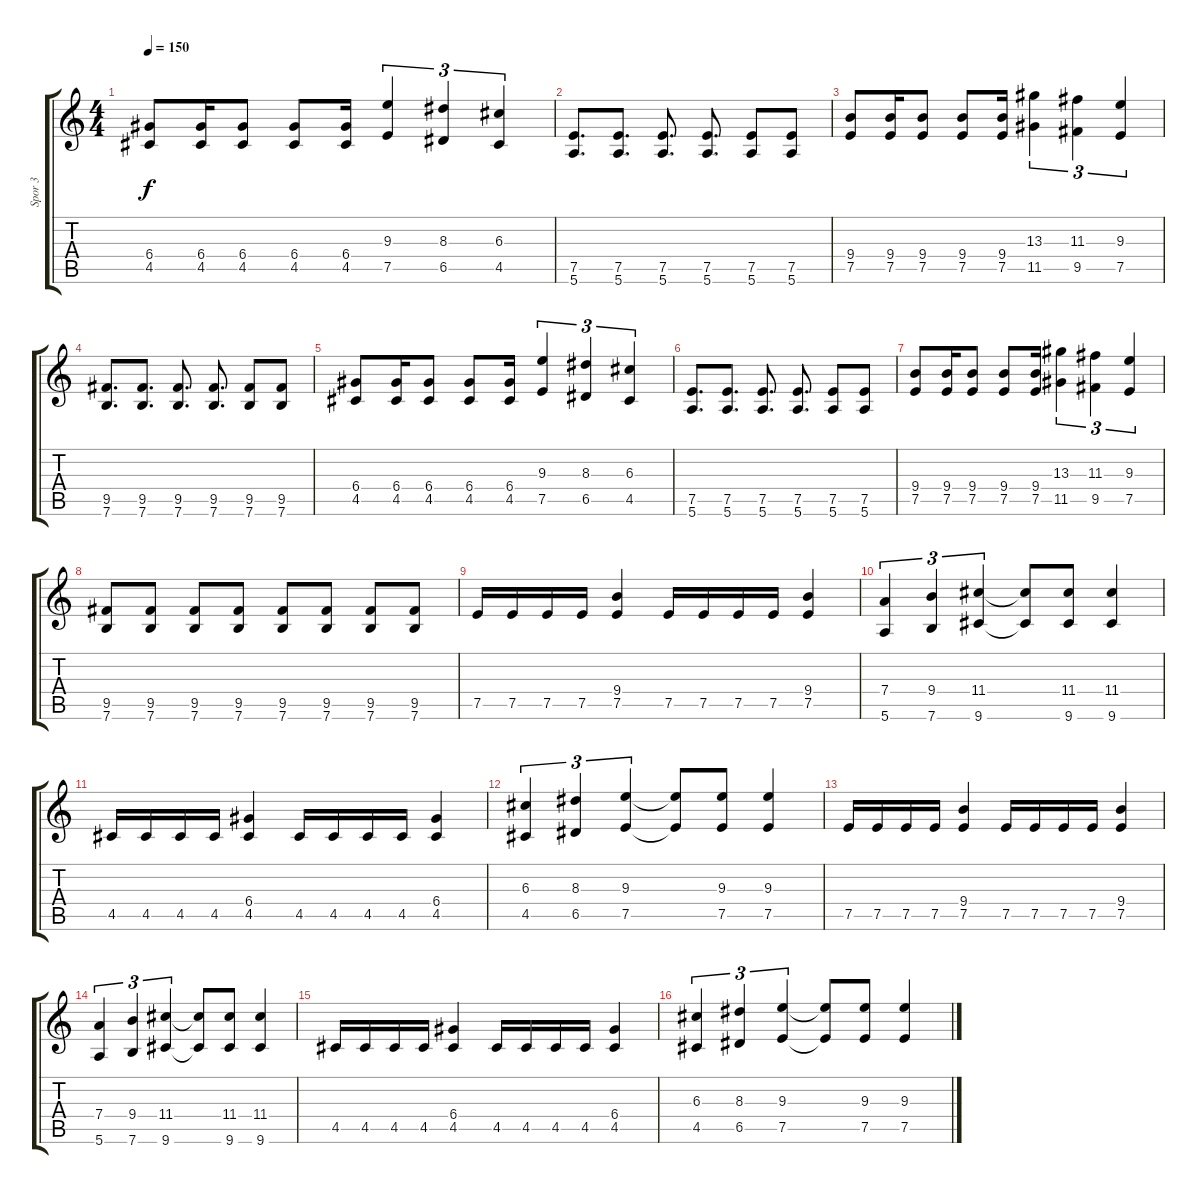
\track ("Spor 3" "Spor 3") {instrument distortionguitar}
\staff {score tabs}
\tuning (E4 B3 G3 D3 A2 E2) {hide}
\ts (4 4)
\tempo 150
\clef g2
\ks c
(6.4 4.5).8{dy f} (6.4 4.5).16 (6.4 4.5).8 (6.4 4.5).8 (6.4 4.5).16 (9.3 7.5).4{tu (3 2)} (8.3 6.5).4{tu (3 2)} (6.3 4.5).4{tu (3 2)} |
(7.5 5.6).8{d} (7.5 5.6).8{d} (7.5 5.6).8{d} (7.5 5.6).8{d} (7.5 5.6).8 (7.5 5.6).8 |
(9.4 7.5).8 (9.4 7.5).16 (9.4 7.5).8 (9.4 7.5).8 (9.4 7.5).16 (13.3 11.5).4{tu (3 2)} (11.3 9.5).4{tu (3 2)} (9.3 7.5).4{tu (3 2)} |
(9.5 7.6).8{d} (9.5 7.6).8{d} (9.5 7.6).8{d} (9.5 7.6).8{d} (9.5 7.6).8 (9.5 7.6).8 |
(6.4 4.5).8 (6.4 4.5).16 (6.4 4.5).8 (6.4 4.5).8 (6.4 4.5).16 (9.3 7.5).4{tu (3 2)} (8.3 6.5).4{tu (3 2)} (6.3 4.5).4{tu (3 2)} |
(7.5 5.6).8{d} (7.5 5.6).8{d} (7.5 5.6).8{d} (7.5 5.6).8{d} (7.5 5.6).8 (7.5 5.6).8 |
(9.4 7.5).8 (9.4 7.5).16 (9.4 7.5).8 (9.4 7.5).8 (9.4 7.5).16 (13.3 11.5).4{tu (3 2)} (11.3 9.5).4{tu (3 2)} (9.3 7.5).4{tu (3 2)} |
(9.5 7.6).8 (9.5 7.6).8 (9.5 7.6).8 (9.5 7.6).8 (9.5 7.6).8 (9.5 7.6).8 (9.5 7.6).8 (9.5 7.6).8 |
7.5.16 7.5.16 7.5.16 7.5.16 (9.4 7.5).4 7.5.16 7.5.16 7.5.16 7.5.16 (9.4 7.5).4 |
(7.4 5.6).4{tu (3 2)} (9.4 7.6).4{tu (3 2)} (11.4 9.6).4{tu (3 2)} (11.4{t} 9.6{t}).8 (11.4 9.6).8 (11.4 9.6).4 |
4.5.16 4.5.16 4.5.16 4.5.16 (6.4 4.5).4 4.5.16 4.5.16 4.5.16 4.5.16 (6.4 4.5).4 |
(6.3 4.5).4{tu (3 2)} (8.3 6.5).4{tu (3 2)} (9.3 7.5).4{tu (3 2)} (9.3{t} 7.5{t}).8 (9.3 7.5).8 (9.3 7.5).4 |
7.5.16 7.5.16 7.5.16 7.5.16 (9.4 7.5).4 7.5.16 7.5.16 7.5.16 7.5.16 (9.4 7.5).4 |
(7.4 5.6).4{tu (3 2)} (9.4 7.6).4{tu (3 2)} (11.4 9.6).4{tu (3 2)} (11.4{t} 9.6{t}).8 (11.4 9.6).8 (11.4 9.6).4 |
4.5.16 4.5.16 4.5.16 4.5.16 (6.4 4.5).4 4.5.16 4.5.16 4.5.16 4.5.16 (6.4 4.5).4 |
(6.3 4.5).4{tu (3 2)} (8.3 6.5).4{tu (3 2)} (9.3 7.5).4{tu (3 2)} (9.3{t} 7.5{t}).8 (9.3 7.5).8 (9.3 7.5).4
